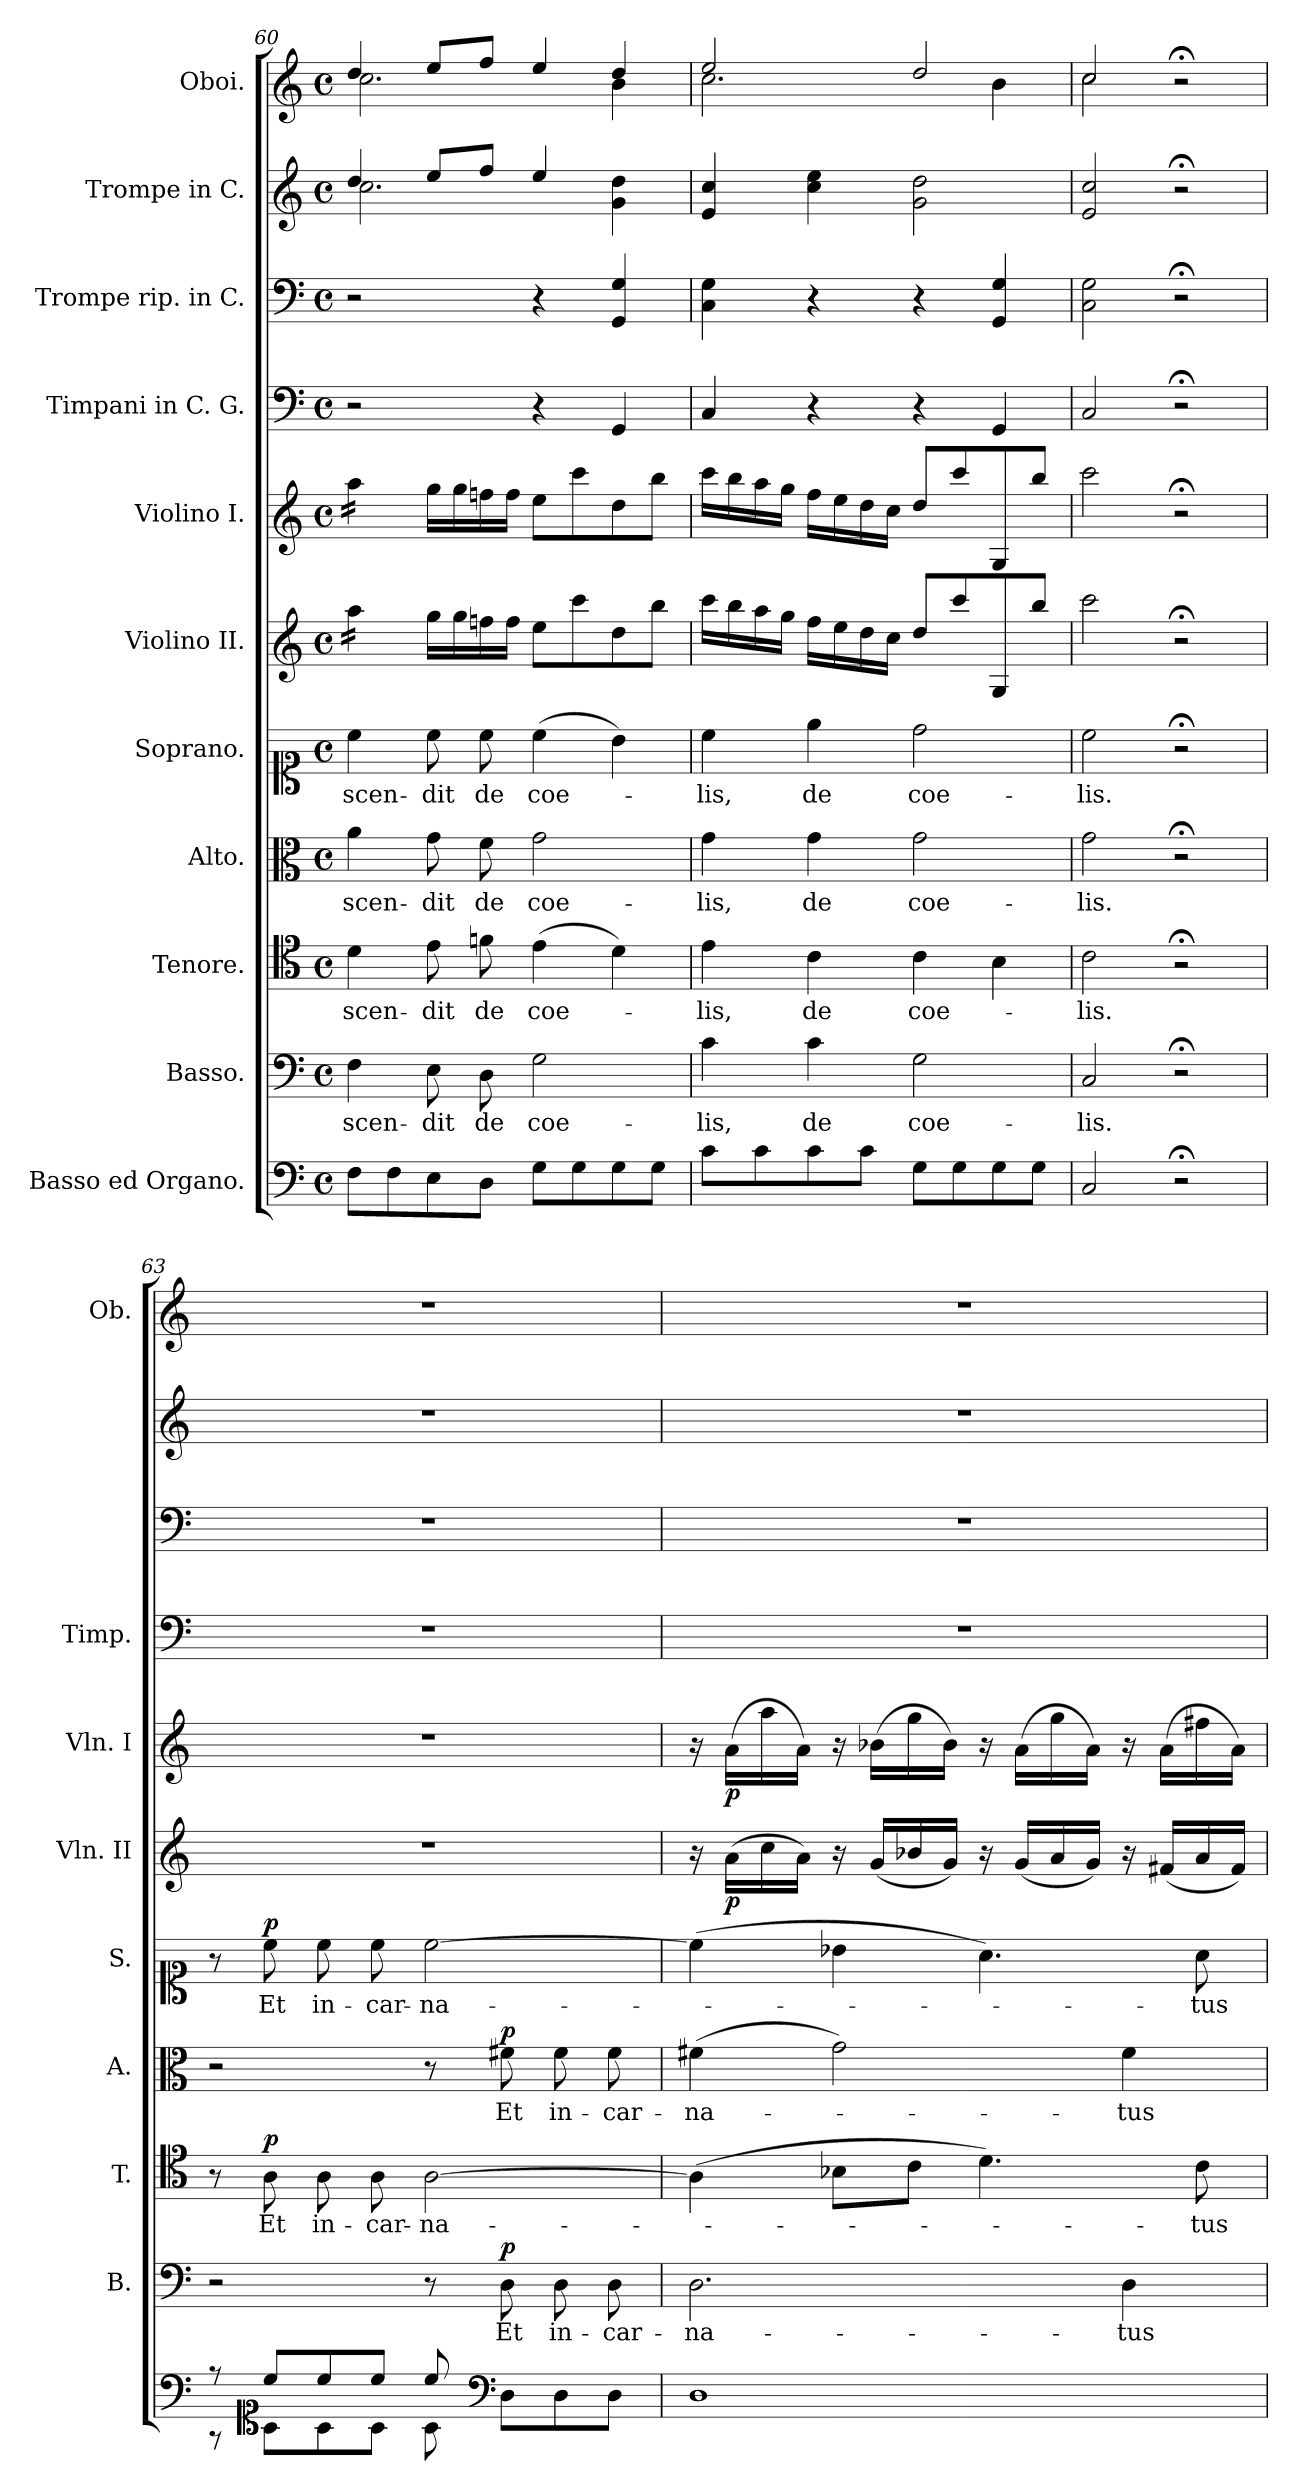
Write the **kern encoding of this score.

**kern	**kern	**text	**dynam	**kern	**text	**dynam	**kern	**text	**dynam	**kern	**text	**dynam	**kern	**dynam	**kern	**dynam	**kern	**kern	**kern	**kern
*part11	*part10	*part10	*part10	*part9	*part9	*part9	*part8	*part8	*part8	*part7	*part7	*part7	*part6	*part6	*part5	*part5	*part4	*part3	*part2	*part1
*staff11	*staff10	*staff10	*staff10	*staff9	*staff9	*staff9	*staff8	*staff8	*staff8	*staff7	*staff7	*staff7	*staff6	*staff6	*staff5	*staff5	*staff4	*staff3	*staff2	*staff1
*I"Basso ed  Organo.	*I"Basso.	*	*	*I"Tenore.	*	*	*I"Alto.	*	*	*I"Soprano.	*	*	*I"Violino II.	*	*I"Violino I.	*	*I"Timpani in C. G.	*I"Trompe rip. in C.	*I"Trompe in C.	*I"Oboi.
*	*I'B.	*	*	*I'T.	*	*	*I'A.	*	*	*I'S.	*	*	*I'Vln. II	*	*I'Vln. I	*	*I'Timp.	*	*	*I'Ob.
*clefF4	*clefF4	*	*	*clefC4	*	*	*clefC3	*	*	*clefC1	*	*	*clefG2	*	*clefG2	*	*clefF4	*clefF4	*clefG2	*clefG2
*k[]	*k[]	*	*	*k[]	*	*	*k[]	*	*	*k[]	*	*	*k[]	*	*k[]	*	*k[]	*k[]	*k[]	*k[]
*M4/4	*M4/4	*	*	*M4/4	*	*	*M4/4	*	*	*M4/4	*	*	*M4/4	*	*M4/4	*	*M4/4	*M4/4	*M4/4	*M4/4
*met(c)	*met(c)	*	*	*met(c)	*	*	*met(c)	*	*	*met(c)	*	*	*met(c)	*	*met(c)	*	*met(c)	*met(c)	*met(c)	*met(c)
=60	=60	=60	=60	=60	=60	=60	=60	=60	=60	=60	=60	=60	=60	=60	=60	=60	=60	=60	=60	=60
!	!	!LO:LY:b	!	!	!LO:LY:b	!	!	!LO:LY:b	!	!	!LO:LY:b	!	!	!	!	!	!	!	!	!
*	*	*	*	*	*	*	*	*	*	*	*	*	*	*	*	*	*	*	*^	*^
*	*	*	*	*	*	*	*	*	*	*	*	*	*tremolo	*	*	*	*	*	*	*	*	*
*	*	*	*	*	*	*	*	*	*	*	*	*	*	*	*tremolo	*	*	*	*	*	*	*
8F\L	4F\	-scen-	.	4d\	-scen-	.	4a\	-scen-	.	4cc\	-scen-	.	16aa\LL	.	16aa\LL	.	2r	2r	4dd/	2.cc\	4dd/	2.cc\
.	.	.	.	.	.	.	.	.	.	.	.	.	16aa\	.	16aa\	.	.	.	.	.	.	.
8F\	.	.	.	.	.	.	.	.	.	.	.	.	16aa\	.	16aa\	.	.	.	.	.	.	.
.	.	.	.	.	.	.	.	.	.	.	.	.	16aa\JJ	.	16aa\JJ	.	.	.	.	.	.	.
*	*	*	*	*	*	*	*	*	*	*	*	*	*	*	*Xtremolo	*	*	*	*	*	*	*
*	*	*	*	*	*	*	*	*	*	*	*	*	*Xtremolo	*	*	*	*	*	*	*	*	*
!	!	!LO:LY:b	!	!	!LO:LY:b	!	!	!LO:LY:b	!	!	!LO:LY:b	!	!	!	!	!	!	!	!	!	!	!
8E\	8E\	-dit	.	8e\	-dit	.	8g\	-dit	.	8cc\	-dit	.	16gg\LL	.	16gg\LL	.	.	.	8ee/L	.	8ee/L	.
.	.	.	.	.	.	.	.	.	.	.	.	.	16gg\	.	16gg\	.	.	.	.	.	.	.
!	!	!LO:LY:b	!	!	!LO:LY:b	!	!	!LO:LY:b	!	!	!LO:LY:b	!	!	!	!	!	!	!	!	!	!	!
8D\J	8D\	de	.	8fn\	de	.	8f\	de	.	8cc\	de	.	16ffn\	.	16ffn\	.	.	.	8ff/J	.	8ff/J	.
.	.	.	.	.	.	.	.	.	.	.	.	.	16ff\JJ	.	16ff\JJ	.	.	.	.	.	.	.
!	!	!LO:LY:b	!	!	!LO:LY:b	!	!	!LO:LY:b	!	!	!LO:LY:b	!	!	!	!	!	!	!	!	!	!	!
8G\L	2G\	coe-	.	(>4e\	coe-	.	2g\	coe-	.	(>4cc\	coe-	.	8ee\L	.	8ee\L	.	4r	4r	4ee/	.	4ee/	.
8G\	.	.	.	.	.	.	.	.	.	.	.	.	8ccc\	.	8ccc\	.	.	.	.	.	.	.
8G\	.	.	.	4d\)	.	.	.	.	.	4b\)	.	.	8dd\	.	8dd\	.	4GG/	4GG/ 4G/	4g\ 4dd\	4ryy	4dd/	4b\
8G\J	.	.	.	.	.	.	.	.	.	.	.	.	8bb\J	.	8bb\J	.	.	.	.	.	.	.
*	*	*	*	*	*	*	*	*	*	*	*	*	*	*	*	*	*	*	*v	*v	*	*
=61	=61	=61	=61	=61	=61	=61	=61	=61	=61	=61	=61	=61	=61	=61	=61	=61	=61	=61	=61	=61	=61
!	!	!LO:LY:b	!	!	!LO:LY:b	!	!	!LO:LY:b	!	!	!LO:LY:b	!	!	!	!	!	!	!	!	!	!
8c\L	4c\	-lis,	.	4e\	-lis,	.	4g\	-lis,	.	4cc\	-lis,	.	16ccc\LL	.	16ccc\LL	.	4C/	4C\ 4G\	4e/ 4cc/	2ee/	2.cc\
.	.	.	.	.	.	.	.	.	.	.	.	.	16bb\	.	16bb\	.	.	.	.	.	.
8c\	.	.	.	.	.	.	.	.	.	.	.	.	16aa\	.	16aa\	.	.	.	.	.	.
.	.	.	.	.	.	.	.	.	.	.	.	.	16gg\JJ	.	16gg\JJ	.	.	.	.	.	.
!	!	!LO:LY:b	!	!	!LO:LY:b	!	!	!LO:LY:b	!	!	!LO:LY:b	!	!	!	!	!	!	!	!	!	!
8c\	4c\	de	.	4c\	de	.	4g\	de	.	4ee\	de	.	16ff\LL	.	16ff\LL	.	4r	4r	4cc\ 4ee\	.	.
.	.	.	.	.	.	.	.	.	.	.	.	.	16ee\	.	16ee\	.	.	.	.	.	.
8c\J	.	.	.	.	.	.	.	.	.	.	.	.	16dd\	.	16dd\	.	.	.	.	.	.
.	.	.	.	.	.	.	.	.	.	.	.	.	16cc\JJ	.	16cc\JJ	.	.	.	.	.	.
!	!	!LO:LY:b	!	!	!LO:LY:b	!	!	!LO:LY:b	!	!	!LO:LY:b	!	!	!	!	!	!	!	!	!	!
8G\L	2G\	coe-	.	4c\	coe-	.	2g\	coe-	.	2dd\	coe-	.	8dd/L	.	8dd/L	.	4r	4r	2g\ 2dd\	2dd/	.
8G\	.	.	.	.	.	.	.	.	.	.	.	.	8ccc/	.	8ccc/	.	.	.	.	.	.
8G\	.	.	.	4B\	.	.	.	.	.	.	.	.	8G/	.	8G/	.	4GG/	4GG/ 4G/	.	.	4b\
8G\J	.	.	.	.	.	.	.	.	.	.	.	.	8bb/J	.	8bb/J	.	.	.	.	.	.
=62	=62	=62	=62	=62	=62	=62	=62	=62	=62	=62	=62	=62	=62	=62	=62	=62	=62	=62	=62	=62	=62
!	!	!LO:LY:b	!	!	!LO:LY:b	!	!	!LO:LY:b	!	!	!LO:LY:b	!	!	!	!	!	!	!	!	!	!
2C/	2C/	-lis.	.	2c\	-lis.	.	2g\	-lis.	.	2cc\	-lis.	.	2ccc\	.	2ccc\	.	2C/	2C\ 2G\	2e/ 2cc/	2cc/	2cc\
2r;<	2r;<	.	.	2r;<	.	.	2r;<	.	.	2r;<	.	.	2r;<	.	2r;<	.	2r;<	2r;<	2r;<	2r;<	2ryy
=63	=63	=63	=63	=63	=63	=63	=63	=63	=63	=63	=63	=63	=63	=63	=63	=63	=63	=63	=63	=63	=63
*^	*	*	*	*	*	*	*	*	*	*	*	*	*	*	*	*	*	*	*	*	*
!	!	!	!	!	!	!	!	!	!	!	!	!	!	!	!	!	!	!	!	!	!LO:TX:a:B:t=Adagio	!
*	*	*	*	*	*	*	*	*	*	*	*	*	*	*	*	*	*	*	*	*	*v	*v
8r	8r	2r	.	.	8r	.	.	2r	.	.	8r	.	.	1r	.	1r	.	1r	1r	1r	1r
*clefC1	*	*	*	*	*	*	*	*	*	*	*	*	*	*	*	*	*	*	*	*	*
!	!	!	!	!	!	!LO:LY:b	!LO:DY:a	!	!	!	!	!LO:LY:b	!LO:DY:a	!	!	!	!	!	!	!	!
8cc/L	8A\L	.	.	.	8A\	Et	p	.	.	.	8cc\	Et	p	.	.	.	.	.	.	.	.
!	!	!	!	!	!	!LO:LY:b	!	!	!	!	!	!LO:LY:b	!	!	!	!	!	!	!	!	!
8cc/	8A\	.	.	.	8A\	in-	.	.	.	.	8cc\	in-	.	.	.	.	.	.	.	.	.
!	!	!	!	!	!	!LO:LY:b	!	!	!	!	!	!LO:LY:b	!	!	!	!	!	!	!	!	!
8cc/J	8A\J	.	.	.	8A\	-car-	.	.	.	.	8cc\	-car-	.	.	.	.	.	.	.	.	.
!	!	!	!	!	!	!LO:LY:b	!	!	!	!	!	!LO:LY:b	!	!	!	!	!	!	!	!	!
8cc/	8A\	8r	.	.	[2A\	-na-	.	8r	.	.	[2cc\	-na-	.	.	.	.	.	.	.	.	.
*clefF4	*	*	*	*	*	*	*	*	*	*	*	*	*	*	*	*	*	*	*	*	*
!	!	!	!LO:LY:b	!LO:DY:a	!	!	!	!	!LO:LY:b	!LO:DY:a	!	!	!	!	!	!	!	!	!	!	!
8D\L	8ryy	8D\	Et	p	.	.	.	8f#X\	Et	p	.	.	.	.	.	.	.	.	.	.	.
!	!	!	!LO:LY:b	!	!	!	!	!	!LO:LY:b	!	!	!	!	!	!	!	!	!	!	!	!
8D\	4ryy	8D\	in-	.	.	.	.	8f#\	in-	.	.	.	.	.	.	.	.	.	.	.	.
!	!	!	!LO:LY:b	!	!	!	!	!	!LO:LY:b	!	!	!	!	!	!	!	!	!	!	!	!
8D\J	.	8D\	-car-	.	.	.	.	8f#\	-car-	.	.	.	.	.	.	.	.	.	.	.	.
*v	*v	*	*	*	*	*	*	*	*	*	*	*	*	*	*	*	*	*	*	*	*
!!LO:PB:g=z
=64	=64	=64	=64	=64	=64	=64	=64	=64	=64	=64	=64	=64	=64	=64	=64	=64	=64	=64	=64	=64
!	!	!LO:LY:b	!	!	!	!	!	!LO:LY:b	!	!	!	!	!	!	!	!	!	!	!	!
1D	2.D\	-na-	.	(>4A\]	.	.	(>4f#X\	-na-	.	(>4cc\]	.	.	16r	.	16r	.	1r	1r	1r	1r
!	!	!	!	!	!	!	!	!	!	!	!	!	!	!LO:DY:b	!	!LO:DY:b	!	!	!	!
.	.	.	.	.	.	.	.	.	.	.	.	.	(>16a\LL	p	(>16a\LL	p	.	.	.	.
.	.	.	.	.	.	.	.	.	.	.	.	.	16cc\	.	16aa\	.	.	.	.	.
.	.	.	.	.	.	.	.	.	.	.	.	.	16a\JJ)	.	16a\JJ)	.	.	.	.	.
.	.	.	.	8B-X\L	.	.	2g\)	.	.	4b-X\	.	.	16r	.	16r	.	.	.	.	.
.	.	.	.	.	.	.	.	.	.	.	.	.	(<16g/LL	.	(>16b-X\LL	.	.	.	.	.
.	.	.	.	8c\J	.	.	.	.	.	.	.	.	16b-X/	.	16gg\	.	.	.	.	.
.	.	.	.	.	.	.	.	.	.	.	.	.	16g/JJ)	.	16b-\JJ)	.	.	.	.	.
.	.	.	.	4.d\)	.	.	.	.	.	4.a\)	.	.	16r	.	16r	.	.	.	.	.
.	.	.	.	.	.	.	.	.	.	.	.	.	(<16g/LL	.	(>16a\LL	.	.	.	.	.
.	.	.	.	.	.	.	.	.	.	.	.	.	16a/	.	16gg\	.	.	.	.	.
.	.	.	.	.	.	.	.	.	.	.	.	.	16g/JJ)	.	16a\JJ)	.	.	.	.	.
!	!	!LO:LY:b	!	!	!	!	!	!LO:LY:b	!	!	!	!	!	!	!	!	!	!	!	!
.	4D\	-tus	.	.	.	.	4f#\	-tus	.	.	.	.	16r	.	16r	.	.	.	.	.
.	.	.	.	.	.	.	.	.	.	.	.	.	(<16f#X/LL	.	(>16a\LL	.	.	.	.	.
!	!	!	!	!	!LO:LY:b	!	!	!	!	!	!LO:LY:b	!	!	!	!	!	!	!	!	!
.	.	.	.	8c\	tus	.	.	.	.	8a\	-tus	.	16a/	.	16ff#X\	.	.	.	.	.
.	.	.	.	.	.	.	.	.	.	.	.	.	16f#/JJ)	.	16a\JJ)	.	.	.	.	.
=	=	=	=	=	=	=	=	=	=	=	=	=	=	=	=	=	=	=	=	=
*-	*-	*-	*-	*-	*-	*-	*-	*-	*-	*-	*-	*-	*-	*-	*-	*-	*-	*-	*-	*-
